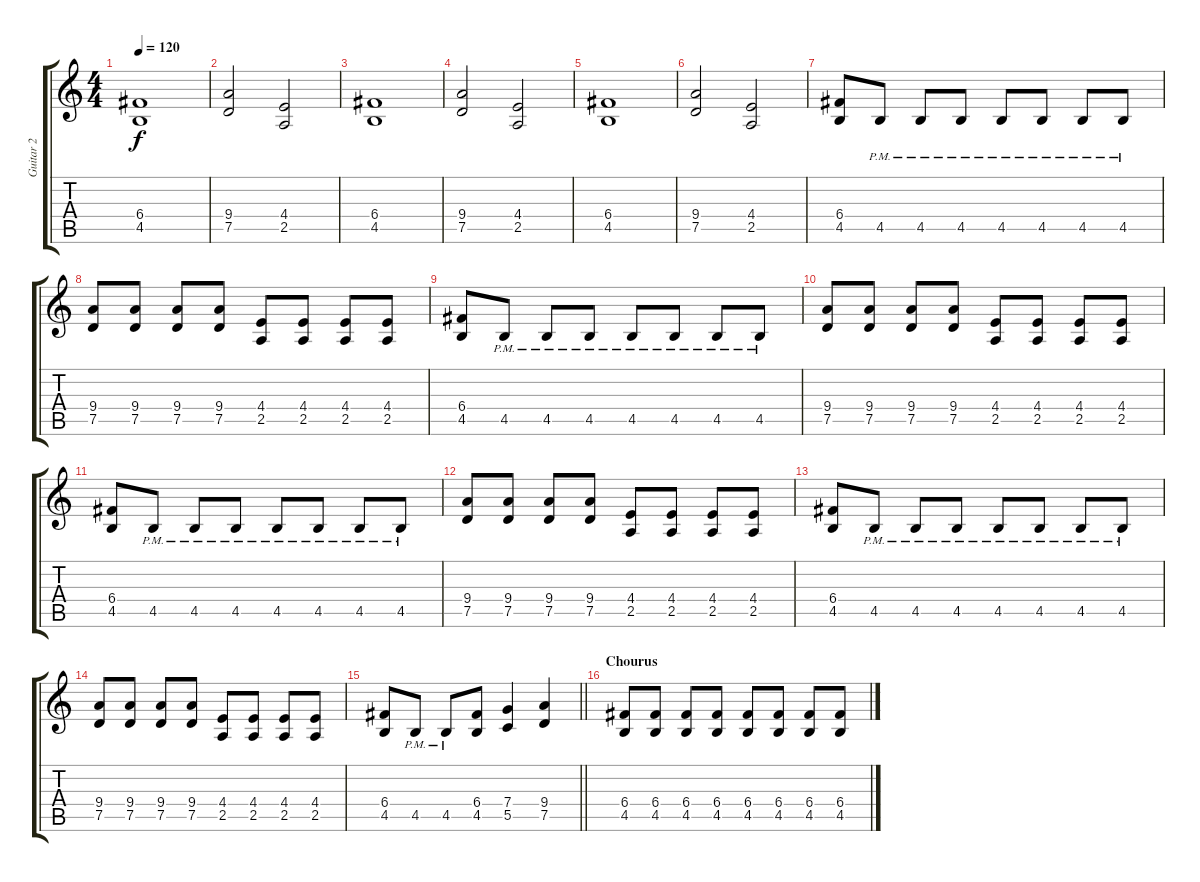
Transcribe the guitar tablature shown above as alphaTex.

\track ("Guitar 2" "Guitar 2") {instrument distortionguitar}
\staff {score tabs}
\tuning (D4 A3 F3 C3 G2 D2) {hide}
\ts (4 4)
\tempo 120
\clef g2
\ks c
(6.4 4.5).1{dy f} |
(9.4 7.5).2 (4.4 2.5).2 |
(6.4 4.5).1 |
(9.4 7.5).2 (4.4 2.5).2 |
(6.4 4.5).1 |
(9.4 7.5).2 (4.4 2.5).2 |
(6.4 4.5).8 4.5{pm}.8 4.5{pm}.8 4.5{pm}.8 4.5{pm}.8 4.5{pm}.8 4.5{pm}.8 4.5{pm}.8 |
(9.4 7.5).8 (9.4 7.5).8 (9.4 7.5).8 (9.4 7.5).8 (4.4 2.5).8 (4.4 2.5).8 (4.4 2.5).8 (4.4 2.5).8 |
(6.4 4.5).8 4.5{pm}.8 4.5{pm}.8 4.5{pm}.8 4.5{pm}.8 4.5{pm}.8 4.5{pm}.8 4.5{pm}.8 |
(9.4 7.5).8 (9.4 7.5).8 (9.4 7.5).8 (9.4 7.5).8 (4.4 2.5).8 (4.4 2.5).8 (4.4 2.5).8 (4.4 2.5).8 |
(6.4 4.5).8 4.5{pm}.8 4.5{pm}.8 4.5{pm}.8 4.5{pm}.8 4.5{pm}.8 4.5{pm}.8 4.5{pm}.8 |
(9.4 7.5).8 (9.4 7.5).8 (9.4 7.5).8 (9.4 7.5).8 (4.4 2.5).8 (4.4 2.5).8 (4.4 2.5).8 (4.4 2.5).8 |
(6.4 4.5).8 4.5{pm}.8 4.5{pm}.8 4.5{pm}.8 4.5{pm}.8 4.5{pm}.8 4.5{pm}.8 4.5{pm}.8 |
(9.4 7.5).8 (9.4 7.5).8 (9.4 7.5).8 (9.4 7.5).8 (4.4 2.5).8 (4.4 2.5).8 (4.4 2.5).8 (4.4 2.5).8 |
\barLineRight lightlight
(6.4 4.5).8 4.5{pm}.8 4.5{pm}.8 (6.4 4.5).8 (7.4 5.5).4 (9.4 7.5).4 |
\section ("" "Chourus")
(6.4 4.5).8 (6.4 4.5).8 (6.4 4.5).8 (6.4 4.5).8 (6.4 4.5).8 (6.4 4.5).8 (6.4 4.5).8 (6.4 4.5).8
